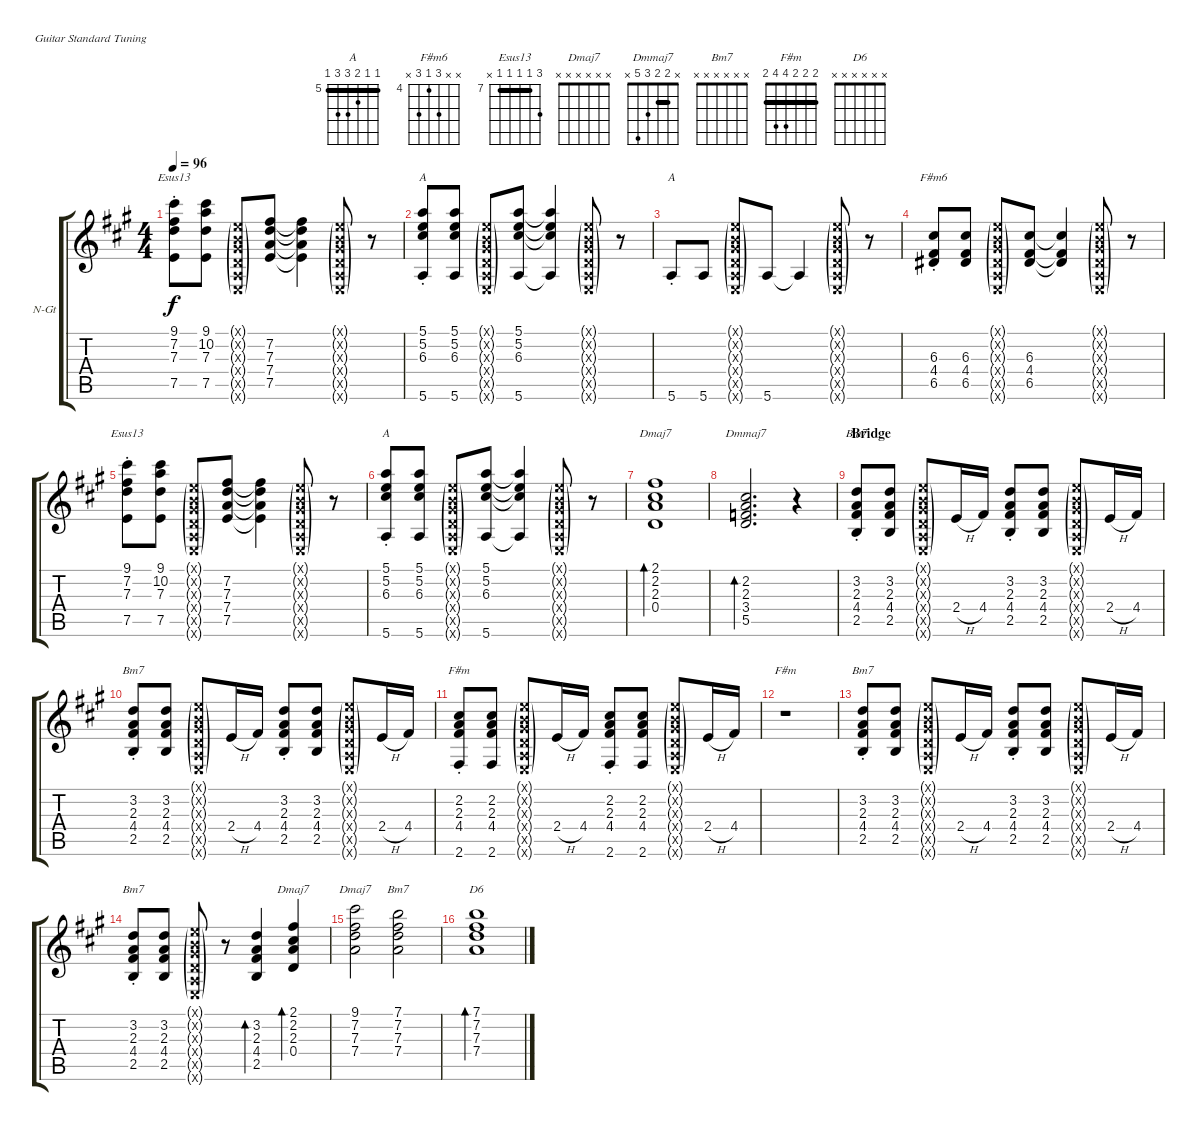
\defaultSystemsLayout 4
\bracketExtendMode groupsimilarinstruments
\firstSystemTrackNameOrientation horizontal
\otherSystemsTrackNameOrientation horizontal
\track ("Nylon Guitar" "N-Gt") {instrument acousticguitarnylon}
\staff {score tabs}
\tuning (E4 B3 G3 D3 A2 E2)
\chord ("A" 5 5 6 7 7 5) {firstfret 5 barre (5 5)}
\chord ("F#m6" x x 6 4 6 x) {firstfret 4}
\chord ("Esus13" 9 7 7 7 7 x) {firstfret 7 barre (7 7 7)}
\chord ("Dmaj7" 2 2 2 0 x x)
\chord ("Dmmaj7" x 2 2 3 5 x) {barre 2}
\chord ("Bm7" 2 3 2 4 2 x) {barre (2 2)}
\chord ("F#m" 2 2 2 4 4 2) {barre (2 2 2)}
\chord ("Dmaj7" x x x x x x)
\chord ("Bm7" x x x x x x)
\chord ("D6" x x x x x x)
\ts (4 4)
\tempo 96
\clef g2
\ks a
(7.5{st} 7.3{st} 7.2{st} 9.1{st}).8{ch "Esus13" dy f} (7.5 7.3 10.2 9.1).8 (0.6{g x} 0.5{g x} 0.4{g x} 1.3{g x} 0.2{g x} 0.1{g x}).8 (7.5 7.3 7.2 7.4).8 (7.5{t} 7.4{t} 7.3{t} 7.2{t}).4 (0.6{g x} 0.5{g x} 0.4{g x} 1.3{g x} 0.2{g x} 0.1{g x}).8 r.8 |
(5.6{st} 5.1{st} 5.2{st} 6.3{st}).8{ch "A"} (5.6 6.3 5.2 5.1).8 (0.6{g x} 0.5{g x} 0.4{g x} 1.3{g x} 0.2{g x} 0.1{g x}).8 (5.6 5.1 5.2 6.3).8 (5.6{t} 6.3{t} 5.2{t} 5.1{t}).4 (0.6{g x} 0.5{g x} 0.4{g x} 1.3{g x} 0.2{g x} 0.1{g x}).8 r.8 |
5.6{st}.8{ch "A"} 5.6.8 (0.6{g x} 0.5{g x} 0.4{g x} 1.3{g x} 0.2{g x} 0.1{g x}).8 5.6.8 5.6{t}.4 (0.6{g x} 0.5{g x} 0.4{g x} 1.3{g x} 0.2{g x} 0.1{g x}).8 r.8 |
(6.5{st} 6.3{st} 4.4{st}).8{ch "F#m6"} (6.5 6.3 4.4).8 (0.6{g x} 0.5{g x} 1.4{g x} 1.3{g x} 0.2{g x} 0.1{g x}).8 (6.5 6.3 4.4).8 (4.4{t} 6.3{t} 6.5{t}).4 (0.6{g x} 0.5{g x} 1.4{g x} 1.3{g x} 0.2{g x} 0.1{g x}).8 r.8 |
(7.5{st} 7.3{st} 7.2{st} 9.1{st}).8{ch "Esus13"} (7.5 7.3 10.2 9.1).8 (0.6{g x} 0.5{g x} 0.4{g x} 1.3{g x} 0.2{g x} 0.1{g x}).8 (7.5 7.3 7.2 7.4).8 (7.5{t} 7.4{t} 7.3{t} 7.2{t}).4 (0.6{g x} 0.5{g x} 0.4{g x} 1.3{g x} 0.2{g x} 0.1{g x}).8 r.8 |
(5.6{st} 5.1{st} 5.2{st} 6.3{st}).8{ch "A"} (5.6 6.3 5.2 5.1).8 (0.6{g x} 0.5{g x} 0.4{g x} 1.3{g x} 0.2{g x} 0.1{g x}).8 (5.6 5.1 5.2 6.3).8 (5.6{t} 6.3{t} 5.2{t} 5.1{t}).4 (0.6{g x} 0.5{g x} 0.4{g x} 1.3{g x} 0.2{g x} 0.1{g x}).8 r.8 |
(2.1 2.2 2.3 0.4).1{bd 92 ch "Dmaj7"} |
(5.5 3.4 2.3 2.2).2{d bd 92 ch "Dmmaj7"} r.4 |
\section ("" "Bridge")
(2.3{st} 3.2{st} 4.4{st} 2.5{st}).8{ch "Bm7"} (2.3 3.2 4.4 2.5).8 (0.6{g x} 0.5{g x} 0.4{g x} 1.3{g x} 0.2{g x} 0.1{g x}).8 2.4{h}.16 4.4.16 (2.3{st} 3.2{st} 4.4{st} 2.5{st}).8 (2.3 3.2 4.4 2.5).8 (0.6{g x} 0.5{g x} 0.4{g x} 1.3{g x} 0.2{g x} 0.1{g x}).8 2.4{h}.16 4.4.16 |
(2.3{st} 3.2{st} 4.4{st} 2.5{st}).8{ch "Bm7"} (2.3 3.2 4.4 2.5).8 (0.6{g x} 0.5{g x} 0.4{g x} 1.3{g x} 0.2{g x} 0.1{g x}).8 2.4{h}.16 4.4.16 (2.3{st} 3.2{st} 4.4{st} 2.5{st}).8 (2.3 3.2 4.4 2.5).8 (0.6{g x} 0.5{g x} 0.4{g x} 1.3{g x} 0.2{g x} 0.1{g x}).8 2.4{h}.16 4.4.16 |
(2.6{st} 4.4{st} 2.3{st} 2.2{st}).8{ch "F#m"} (2.6 4.4 2.3 2.2).8 (0.6{g x} 0.5{g x} 0.4{g x} 1.3{g x} 0.2{g x} 0.1{g x}).8 2.4{h}.16 4.4.16 (2.6{st} 4.4{st} 2.3{st} 2.2{st}).8 (2.6 4.4 2.3 2.2).8 (0.6{g x} 0.5{g x} 0.4{g x} 1.3{g x} 0.2{g x} 0.1{g x}).8 2.4{h}.16 4.4.16 |
r.1{ch "F#m"} |
(2.3{st} 3.2{st} 4.4{st} 2.5{st}).8{ch "Bm7"} (2.3 3.2 4.4 2.5).8 (0.6{g x} 0.5{g x} 0.4{g x} 1.3{g x} 0.2{g x} 0.1{g x}).8 2.4{h}.16 4.4.16 (2.3{st} 3.2{st} 4.4{st} 2.5{st}).8 (2.3 3.2 4.4 2.5).8 (0.6{g x} 0.5{g x} 0.4{g x} 1.3{g x} 0.2{g x} 0.1{g x}).8 2.4{h}.16 4.4.16 |
(2.3{st} 3.2{st} 4.4{st} 2.5{st}).8{ch "Bm7"} (2.3 3.2 4.4 2.5).8 (0.6{g x} 0.5{g x} 0.4{g x} 1.3{g x} 0.2{g x} 0.1{g x}).8 r.8 (2.3 3.2 4.4 2.5).4{bd 91} (0.4 2.3 2.2 2.1).4{bd 90 ch "Dmaj7"} |
(9.1 7.2 7.3 7.4).2{ch "Dmaj7"} (7.1 7.2 7.3 7.4).2{ch "Bm7"} |
(7.1 7.2 7.3 7.4).1{bd 88 ch "D6"}
